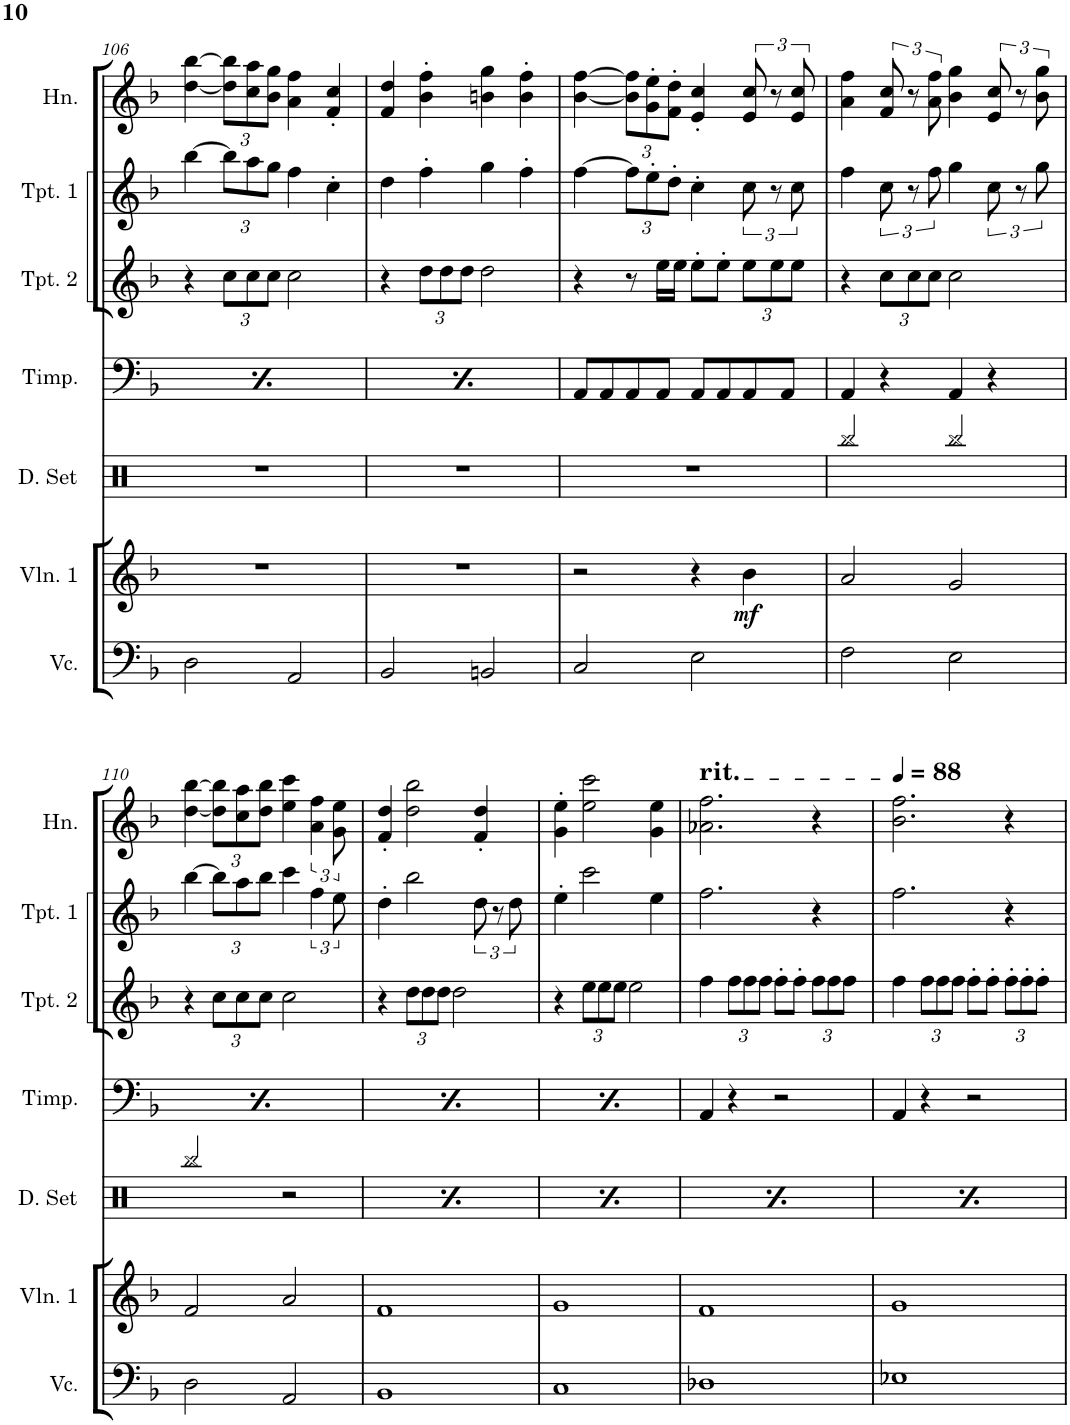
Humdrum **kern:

**kern	**kern	**dynam	**kern	**kern	**kern	**kern
*part6	*part5	*part5	*part4	*part3	*part2	*part1
*staff6	*staff5	*staff5	*staff4	*staff3	*staff2	*staff1
*I"Violoncello	*I"Violin 1	*	*I"Timpani	*I"Trumpet 2	*I"Trumpet 1	*I"Horn
*I'Vc.	*I'Vln. 1	*	*I'Timp.	*I'Tpt. 2	*I'Tpt. 1	*I'Hn.
!!LO:PB:g=z
*clefF4	*clefG2	*	*clefF4	*clefG2	*clefG2	*clefG2
*	*	*	*	*Trd1c2	*Trd1c2	*Trd4c7
*k[b-]	*k[b-]	*	*k[b-]	*k[b-]	*k[b-]	*k[b-]
*M4/4	*M4/4	*	*M4/4	*M4/4	*M4/4	*M4/4
*met(c)	*met(c)	*	*met(c)	*met(c)	*met(c)	*met(c)
=106	=106	=106	=106	=106	=106	=106
2D\	1r	.	4AA/	4r	[4bb-\	[4dd\ [4bb-\
*	*	*	*	*Xbrackettup	*Xbrackettup	*Xbrackettup
.	.	.	4r	12cc\L	12bb-\L]	12dd\] 12bb-\]L
.	.	.	.	12cc\	12aa\	12cc\ 12aa\
.	.	.	.	12cc\J	12gg\J	12b-\ 12gg\J
2AA/	.	.	4AA/	2cc\	4ff\	4a\ 4ff\
.	.	.	4r	.	4cc'\	4f/' 4cc/'
=107	=107	=107	=107	=107	=107	=107
2BB-/	1r	.	4AA/	4r	4dd\	4f/ 4dd/
.	.	.	4r	12dd\L	4ff'\	4b-\' 4ff\'
.	.	.	.	12dd\	.	.
.	.	.	.	12dd\J	.	.
2BBn/	.	.	4AA/	2dd\	4gg\	4bn\ 4gg\
.	.	.	4r	.	4ff'\	4b\' 4ff\'
=108	=108	=108	=108	=108	=108	=108
2C/	2r	.	8AA/L	4r	[4ff\	[4b-\ [4ff\
.	.	.	8AA/	.	.	.
.	.	.	8AA/	8r	12ff\L]	12b-\] 12ff\]L
.	.	.	.	.	12ee'\	12g\' 12ee\'
.	.	.	8AA/J	16ee\LL	.	.
.	.	.	.	.	12dd'\J	12f\' 12dd\'J
.	.	.	.	16ee\JJ	.	.
2E\	4r	.	8AA/L	8ee'\L	4cc'\	4e/' 4cc/'
.	.	.	8AA/	8ee'\J	.	.
*	*	*	*	*	*brackettup	*brackettup
!	!	!LO:DY:b	!	!	!	!
.	4b-\	mf	8AA/	12ee\L	12cc\	12e/ 12cc/
.	.	.	.	12ee\	12r	12r
.	.	.	8AA/J	.	.	.
.	.	.	.	12ee\J	12cc\	12e/ 12cc/
=109	=109	=109	=109	=109	=109	=109
2F\	2a/	.	4AA/	4r	4ff\	4a\ 4ff\
.	.	.	4r	12cc\L	12cc\	12f/ 12cc/
.	.	.	.	12cc\	12r	12r
.	.	.	.	12cc\J	12ff\	12a\ 12ff\
2E\	2g/	.	4AA/	2cc\	4gg\	4b-\ 4gg\
.	.	.	4r	.	12cc\	12e/ 12cc/
.	.	.	.	.	12r	12r
.	.	.	.	.	12gg\	12b-\ 12gg\
!!LO:LB:g=z
=110	=110	=110	=110	=110	=110	=110
2D\	2f/	.	4AA/	4r	[4bb-\	[4dd\ [4bb-\
*	*	*	*	*	*Xbrackettup	*Xbrackettup
.	.	.	4r	12cc\L	12bb-\L]	12dd\] 12bb-\]L
.	.	.	.	12cc\	12aa\	12cc\ 12aa\
.	.	.	.	12cc\J	12bb-\J	12dd\ 12bb-\J
2AA/	2a/	.	4AA/	2cc\	4ccc\	4ee\ 4ccc\
*	*	*	*	*	*brackettup	*brackettup
.	.	.	4r	.	6ff\	6a\ 6ff\
.	.	.	.	.	12ee\	12g\ 12ee\
=111	=111	=111	=111	=111	=111	=111
1BB-	1f	.	4AA/	4r	4dd'\	4f/' 4dd/'
.	.	.	4r	12dd\L	2bb-\	2dd\ 2bb-\
.	.	.	.	12dd\	.	.
.	.	.	.	12dd\J	.	.
.	.	.	4AA/	2dd\	.	.
.	.	.	4r	.	12dd\	4f/' 4dd/'
.	.	.	.	.	12r	.
.	.	.	.	.	12dd\	.
=112	=112	=112	=112	=112	=112	=112
1C	1g	.	4AA/	4r	4ee'\	4g\' 4ee\'
.	.	.	4r	12ee\L	2ccc\	2ee\ 2ccc\
.	.	.	.	12ee\	.	.
.	.	.	.	12ee\J	.	.
.	.	.	4AA/	2ee\	.	.
.	.	.	4r	.	4ee\	4g\ 4ee\
=113	=113	=113	=113	=113	=113	=113
!	!	!	!	!	!	!LO:TX:a:t=rit.
1D-X	1f	.	4AA/	4ff\	2.ff\	2.a-X\ 2.ff\
.	.	.	4r	12ff\L	.	.
.	.	.	.	12ff\	.	.
.	.	.	.	12ff\J	.	.
.	.	.	2r	8ff'\L	.	.
.	.	.	.	8ff'\J	.	.
.	.	.	.	12ff\L	4r	4r
.	.	.	.	12ff\	.	.
.	.	.	.	12ff\J	.	.
=114	=114	=114	=114	=114	=114	=114
*	*	*	*	*	*	*MM88
1E-X	1g	.	4AA/	4ff\	2.ff\	2.b-\ 2.ff\
.	.	.	4r	12ff\L	.	.
.	.	.	.	12ff\	.	.
.	.	.	.	12ff\J	.	.
.	.	.	2r	8ff'\L	.	.
.	.	.	.	8ff'\J	.	.
.	.	.	.	12ff'\L	4r	4r
.	.	.	.	12ff'\	.	.
.	.	.	.	12ff'\J	.	.
=	=	=	=	=	=	=
*-	*-	*-	*-	*-	*-	*-
